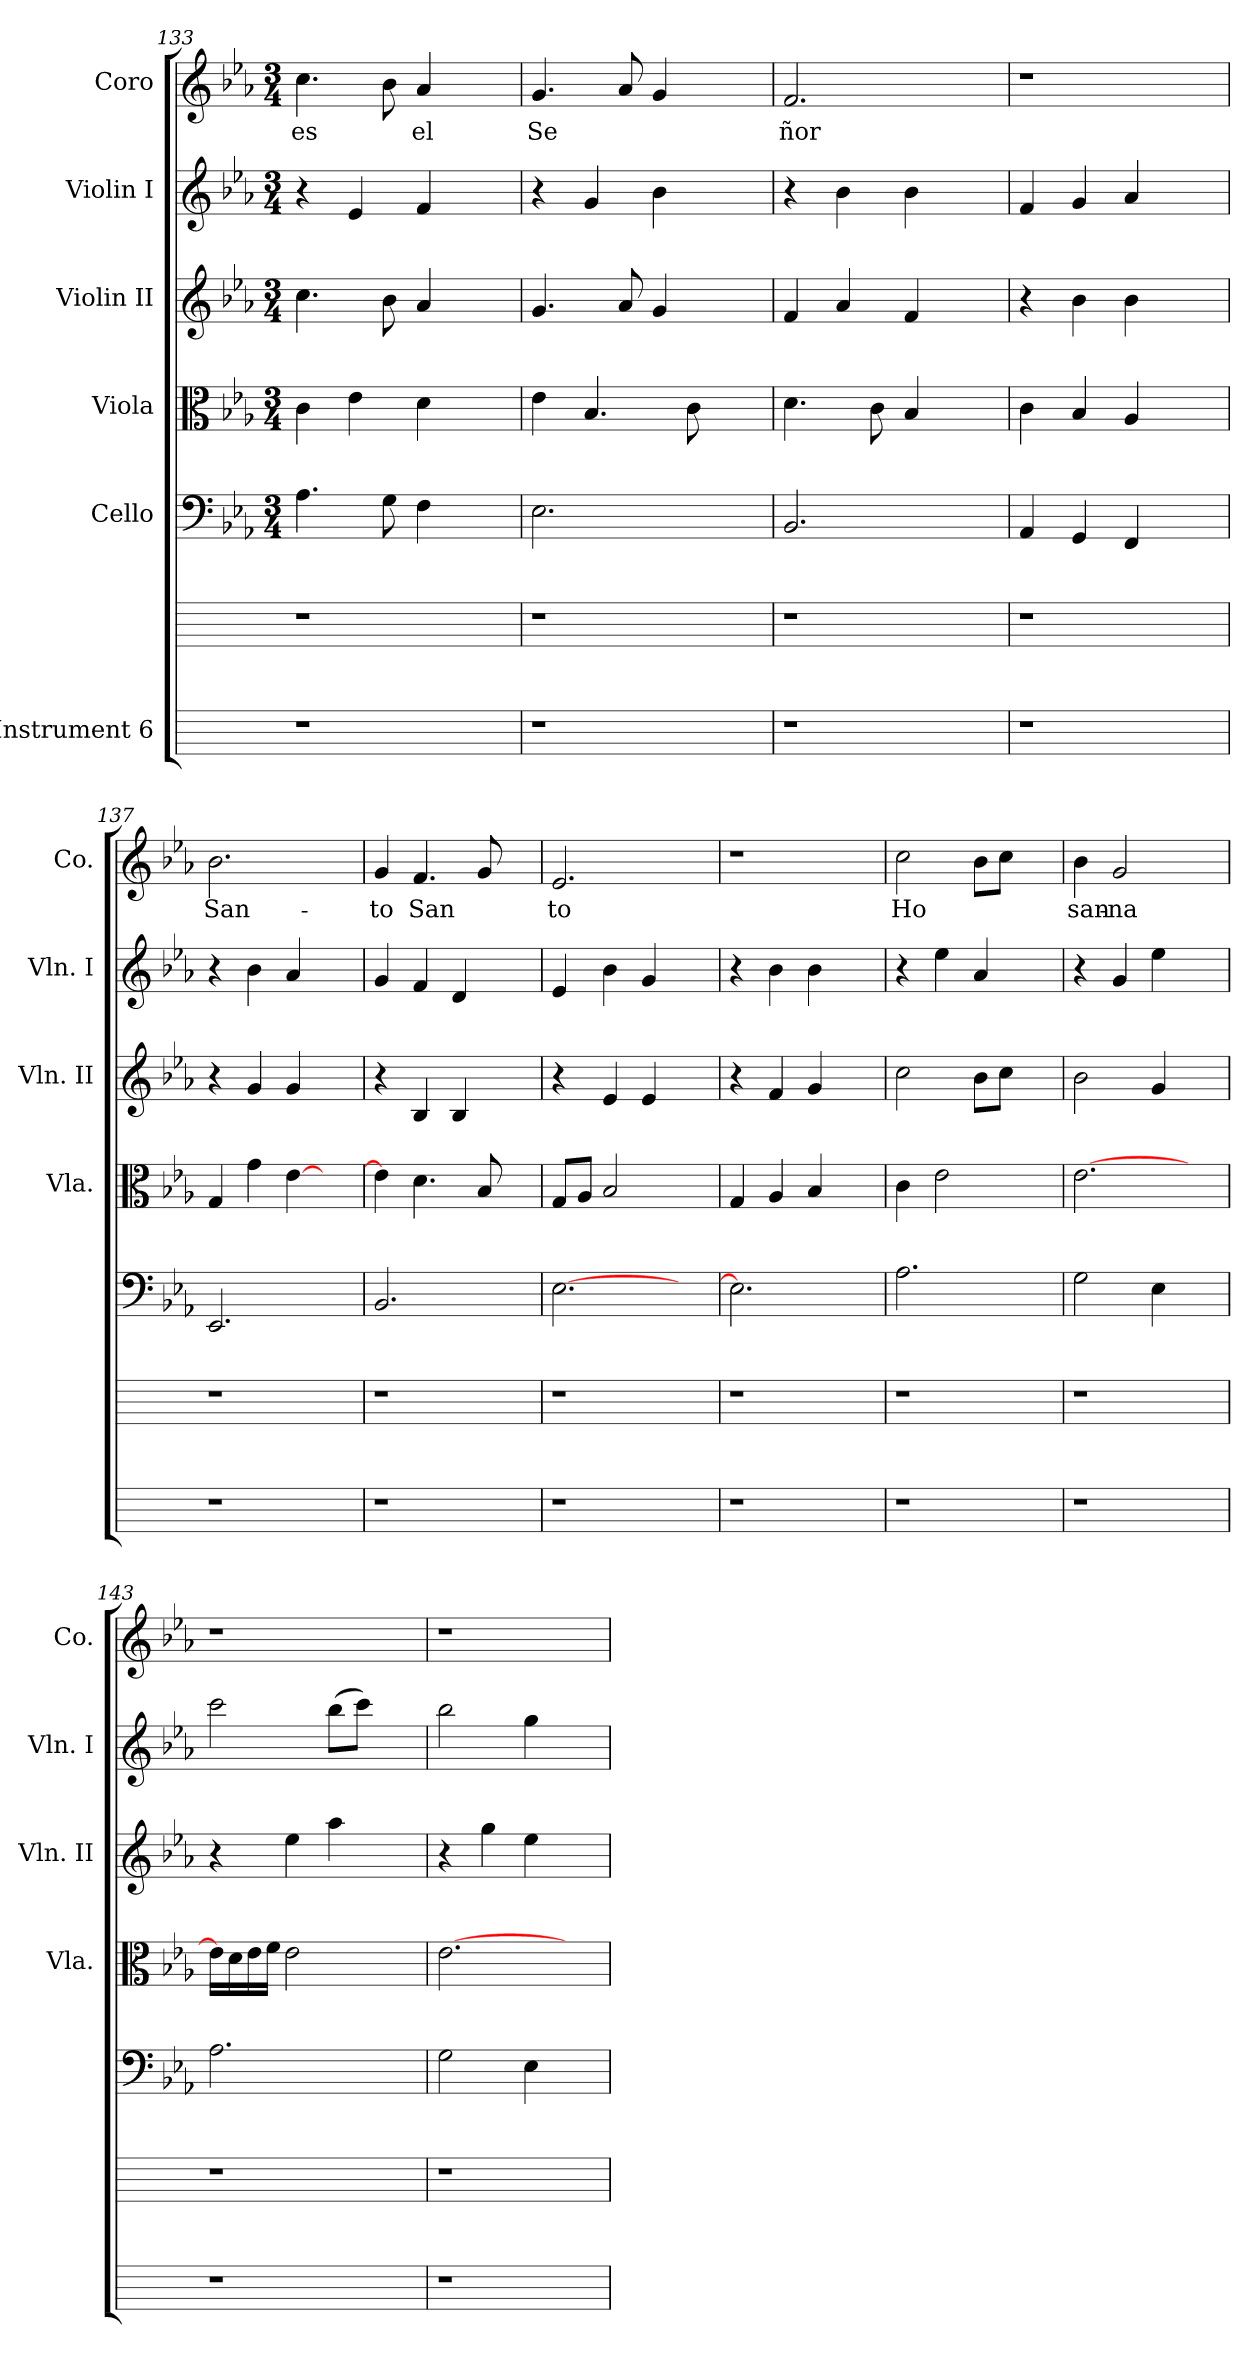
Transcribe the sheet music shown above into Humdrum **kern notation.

**kern	**kern	**kern	**kern	**kern	**kern	**kern	**text
*part6	*part6	*part5	*part4	*part3	*part2	*part1	*part1
*staff7	*staff6	*staff5	*staff4	*staff3	*staff2	*staff1	*staff1
*I"Instrument 6	*	*I"Cello	*I"Viola	*I"Violin II	*I"Violin I	*I"Coro	*
*	*	*	*I'Vla.	*I'Vln. II	*I'Vln. I	*I'Co.	*
*	*	*clefF4	*clefC3	*clefG2	*clefG2	*clefG2	*
*	*	*k[b-e-a-]	*k[b-e-a-]	*k[b-e-a-]	*k[b-e-a-]	*k[b-e-a-]	*
*	*	*E-:	*E-:	*E-:	*E-:	*E-:	*
*	*	*M3/4	*M3/4	*M3/4	*M3/4	*M3/4	*
=133	=133	=133	=133	=133	=133	=133	=133
!	!	!	!	!	!	!	!LO:LY:b:cj
1r	1r	4.A-\	4c\	4.cc\	4r	4.cc\	es
.	.	.	4e-\	.	4e-/	.	.
.	.	8G\	.	8b-\	.	8b-\	.
!	!	!	!	!	!	!	!LO:LY:b:cj
.	.	4F\	4d\	4a-/	4f/	4a-/	el
.	.	4ryy	4ryy	4ryy	4ryy	4ryy	.
=134	=134	=134	=134	=134	=134	=134	=134
!	!	!	!	!	!	!	!LO:LY:b:cj
1r	1r	2.E-\	4e-\	4.g/	4r	4.g/	Se
.	.	.	4.B-/	.	4g/	.	.
.	.	.	.	8a-/	.	8a-/	.
.	.	.	.	4g/	4b-\	4g/	.
.	.	.	8c\	.	.	.	.
.	.	4ryy	4ryy	4ryy	4ryy	4ryy	.
=135	=135	=135	=135	=135	=135	=135	=135
!	!	!	!	!	!	!	!LO:LY:b:cj
1r	1r	2.BB-/	4.d\	4f/	4r	2.f/	ñor
.	.	.	.	4a-/	4b-\	.	.
.	.	.	8c\	.	.	.	.
.	.	.	4B-/	4f/	4b-\	.	.
.	.	4ryy	4ryy	4ryy	4ryy	4ryy	.
=136	=136	=136	=136	=136	=136	=136	=136
!	!	!	!	!	!	!LO:N:vis=1	!
1r	1r	4AA-/	4c\	4r	4f/	2.r	.
.	.	4GG/	4B-/	4b-\	4g/	.	.
.	.	4FF/	4A-/	4b-\	4a-/	.	.
.	.	4ryy	4ryy	4ryy	4ryy	4ryy	.
=137	=137	=137	=137	=137	=137	=137	=137
!	!	!	!	!	!	!	!LO:LY:b:cj
1r	1r	2.EE-/	4G/	4r	4r	2.b-\	San-
.	.	.	4g\	4g/	4b-\	.	.
.	.	.	[>4e-\	4g/	4a-/	.	.
.	.	4ryy	4ryy	4ryy	4ryy	4ryy	.
=138	=138	=138	=138	=138	=138	=138	=138
!	!	!	!	!	!	!	!LO:LY:b:cj
1r	1r	2.BB-/	4e-\]	4r	4g/	4g/	-to
!	!	!	!	!	!	!	!LO:LY:b
.	.	.	4.d\	4B-/	4f/	4.f/	San
.	.	.	.	4B-/	4d/	.	.
.	.	.	8B-/	.	.	8g/	.
.	.	4ryy	4ryy	4ryy	4ryy	4ryy	.
=139	=139	=139	=139	=139	=139	=139	=139
!	!	!	!	!	!	!	!LO:LY:b:cj
1r	1r	[<2.E-\	8G/L	4r	4e-/	2.e-/	to
.	.	.	8A-/J	.	.	.	.
.	.	.	2B-/	4e-/	4b-\	.	.
.	.	.	.	4e-/	4g/	.	.
.	.	4ryy	4ryy	4ryy	4ryy	4ryy	.
!!LO:LB:g=z
=140	=140	=140	=140	=140	=140	=140	=140
!	!	!	!	!	!	!LO:N:vis=1	!
1r	1r	2.E-\]	4G/	4r	4r	2.r	.
.	.	.	4A-/	4f/	4b-\	.	.
.	.	.	4B-/	4g/	4b-\	.	.
.	.	4ryy	4ryy	4ryy	4ryy	4ryy	.
=141	=141	=141	=141	=141	=141	=141	=141
!	!	!	!	!	!	!	!LO:LY:b:cj
1r	1r	2.A-\	4c\	2cc\	4r	2cc\	Ho
.	.	.	2e-\	.	4ee-\	.	.
.	.	.	.	8b-\L	4a-/	8b-\L	.
.	.	.	.	8cc\J	.	8cc\J	.
.	.	4ryy	4ryy	4ryy	4ryy	4ryy	.
=142	=142	=142	=142	=142	=142	=142	=142
!	!	!	!	!	!	!	!LO:LY:b
1r	1r	2G\	[>2.e-\	2b-\	4r	4b-\	san-
!	!	!	!	!	!	!	!LO:LY:b:rj
.	.	.	.	.	4g/	2g/	-na
.	.	4E-\	.	4g/	4ee-\	.	.
.	.	4ryy	4ryy	4ryy	4ryy	4ryy	.
=143	=143	=143	=143	=143	=143	=143	=143
!	!	!	!	!	!	!LO:N:vis=1	!
1r	1r	2.A-\	16e-\L]	4r	2ccc\	2.r	.
.	.	.	16d\	.	.	.	.
.	.	.	16e-\	.	.	.	.
.	.	.	16f\J	.	.	.	.
.	.	.	2e-\	4ee-\	.	.	.
.	.	.	.	4aa-\	(<8bb-\L	.	.
.	.	.	.	.	8ccc\J)	.	.
.	.	4ryy	4ryy	4ryy	4ryy	4ryy	.
=144	=144	=144	=144	=144	=144	=144	=144
!	!	!	!	!	!	!LO:N:vis=1	!
1r	1r	2G\	[>2.e-\	4r	2bb-\	2.r	.
.	.	.	.	4gg\	.	.	.
.	.	4E-\	.	4ee-\	4gg\	.	.
.	.	4ryy	4ryy	4ryy	4ryy	4ryy	.
=	=	=	=	=	=	=	=
*-	*-	*-	*-	*-	*-	*-	*-
